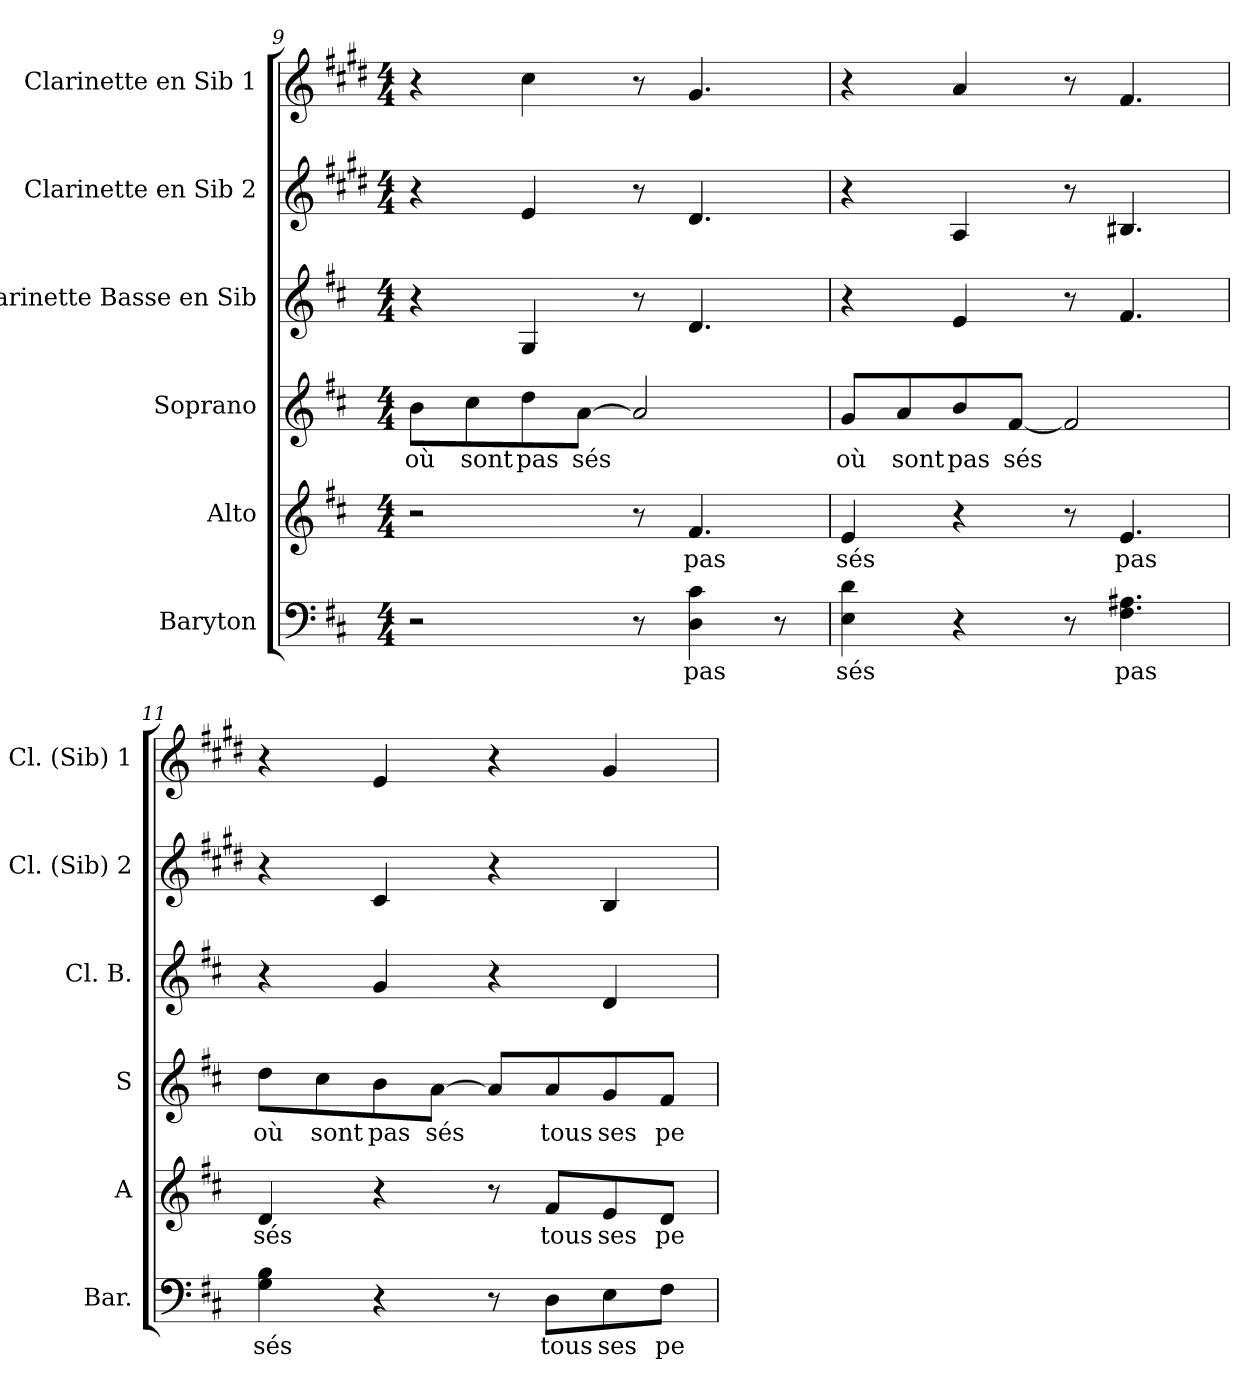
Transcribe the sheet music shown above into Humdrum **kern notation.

**kern	**text	**kern	**text	**kern	**text	**kern	**kern	**kern
*part6	*part6	*part5	*part5	*part4	*part4	*part3	*part2	*part1
*staff6	*staff6	*staff5	*staff5	*staff4	*staff4	*staff3	*staff2	*staff1
*I"Baryton	*	*I"Alto	*	*I"Soprano	*	*I"Clarinette Basse en Sib	*I"Clarinette en Sib 2	*I"Clarinette en Sib 1
*I'Bar.	*	*I'A	*	*I'S	*	*I'Cl. B.	*I'Cl. (Sib) 2	*I'Cl. (Sib) 1
*clefF4	*	*clefG2	*	*clefG2	*	*clefG2	*clefG2	*clefG2
*	*	*	*	*	*	*ITrd8c14	*ITrd1c2	*ITrd1c2
*k[f#c#]	*	*k[f#c#]	*	*k[f#c#]	*	*k[f#c#]	*k[f#c#]	*k[f#c#]
*D:	*	*D:	*	*D:	*	*D:	*D:	*D:
*M4/4	*	*M4/4	*	*M4/4	*	*M4/4	*M4/4	*M4/4
=9	=9	=9	=9	=9	=9	=9	=9	=9
!	!	!	!	!	!LO:LY:b	!	!	!
2r	.	2r	.	8b\L	où	4r	4r	4r
!	!	!	!	!	!LO:LY:b	!	!	!
.	.	.	.	8cc#\	sont	.	.	.
!	!	!	!	!	!LO:LY:b	!	!	!
.	.	.	.	8dd\	pas	4GG/	4d/	4b\
!	!	!	!	!	!LO:LY:b	!	!	!
.	.	.	.	[8a\J	sés	.	.	.
8r	.	8r	.	2a/]	.	8r	8r	8r
!	!LO:LY:b	!	!	!	!	!	!	!
!	!	!	!LO:LY:b	!	!	!	!	!
4D\ 4c#\	pas	4.f#/	pas	.	.	4.D/	4.c#/	4.f#/
8r	.	.	.	.	.	.	.	.
=10	=10	=10	=10	=10	=10	=10	=10	=10
!	!LO:LY:b	!	!	!	!	!	!	!
!	!	!	!LO:LY:b	!	!	!	!	!
!	!	!	!	!	!LO:LY:b	!	!	!
4E\ 4d\	sés	4e/	sés	8g/L	où	4r	4r	4r
!	!	!	!	!	!LO:LY:b	!	!	!
.	.	.	.	8a/	sont	.	.	.
!	!	!	!	!	!LO:LY:b	!	!	!
4r	.	4r	.	8b/	pas	4E/	4G/	4g/
!	!	!	!	!	!LO:LY:b	!	!	!
.	.	.	.	[8f#/J	sés	.	.	.
8r	.	8r	.	2f#/]	.	8r	8r	8r
!	!LO:LY:b	!	!	!	!	!	!	!
!	!	!	!LO:LY:b	!	!	!	!	!
4.F#\ 4.A#X\	pas	4.e/	pas	.	.	4.F#/	4.A#X/	4.e/
!!LO:LB:g=z
=11	=11	=11	=11	=11	=11	=11	=11	=11
!	!LO:LY:b	!	!	!	!	!	!	!
!	!	!	!LO:LY:b	!	!	!	!	!
!	!	!	!	!	!LO:LY:b	!	!	!
4G\ 4B\	sés	4d/	sés	8dd\L	où	4r	4r	4r
!	!	!	!	!	!LO:LY:b	!	!	!
.	.	.	.	8cc#\	sont	.	.	.
!	!	!	!	!	!LO:LY:b	!	!	!
4r	.	4r	.	8b\	pas	4G/	4B/	4d/
!	!	!	!	!	!LO:LY:b	!	!	!
.	.	.	.	[8a\J	sés	.	.	.
8r	.	8r	.	8a/L]	.	4r	4r	4r
!	!LO:LY:b	!	!	!	!	!	!	!
!	!	!	!LO:LY:b	!	!	!	!	!
!	!	!	!	!	!LO:LY:b	!	!	!
8D\L	tous	8f#/L	tous	8a/	tous	.	.	.
!	!LO:LY:b	!	!	!	!	!	!	!
!	!	!	!LO:LY:b	!	!	!	!	!
!	!	!	!	!	!LO:LY:b	!	!	!
8E\	ses	8e/	ses	8g/	ses	4D/	4A/	4f#/
!	!LO:LY:b	!	!	!	!	!	!	!
!	!	!	!LO:LY:b	!	!	!	!	!
!	!	!	!	!	!LO:LY:b	!	!	!
8F#\J	pe	8d/J	pe	8f#/J	pe	.	.	.
=	=	=	=	=	=	=	=	=
*-	*-	*-	*-	*-	*-	*-	*-	*-
